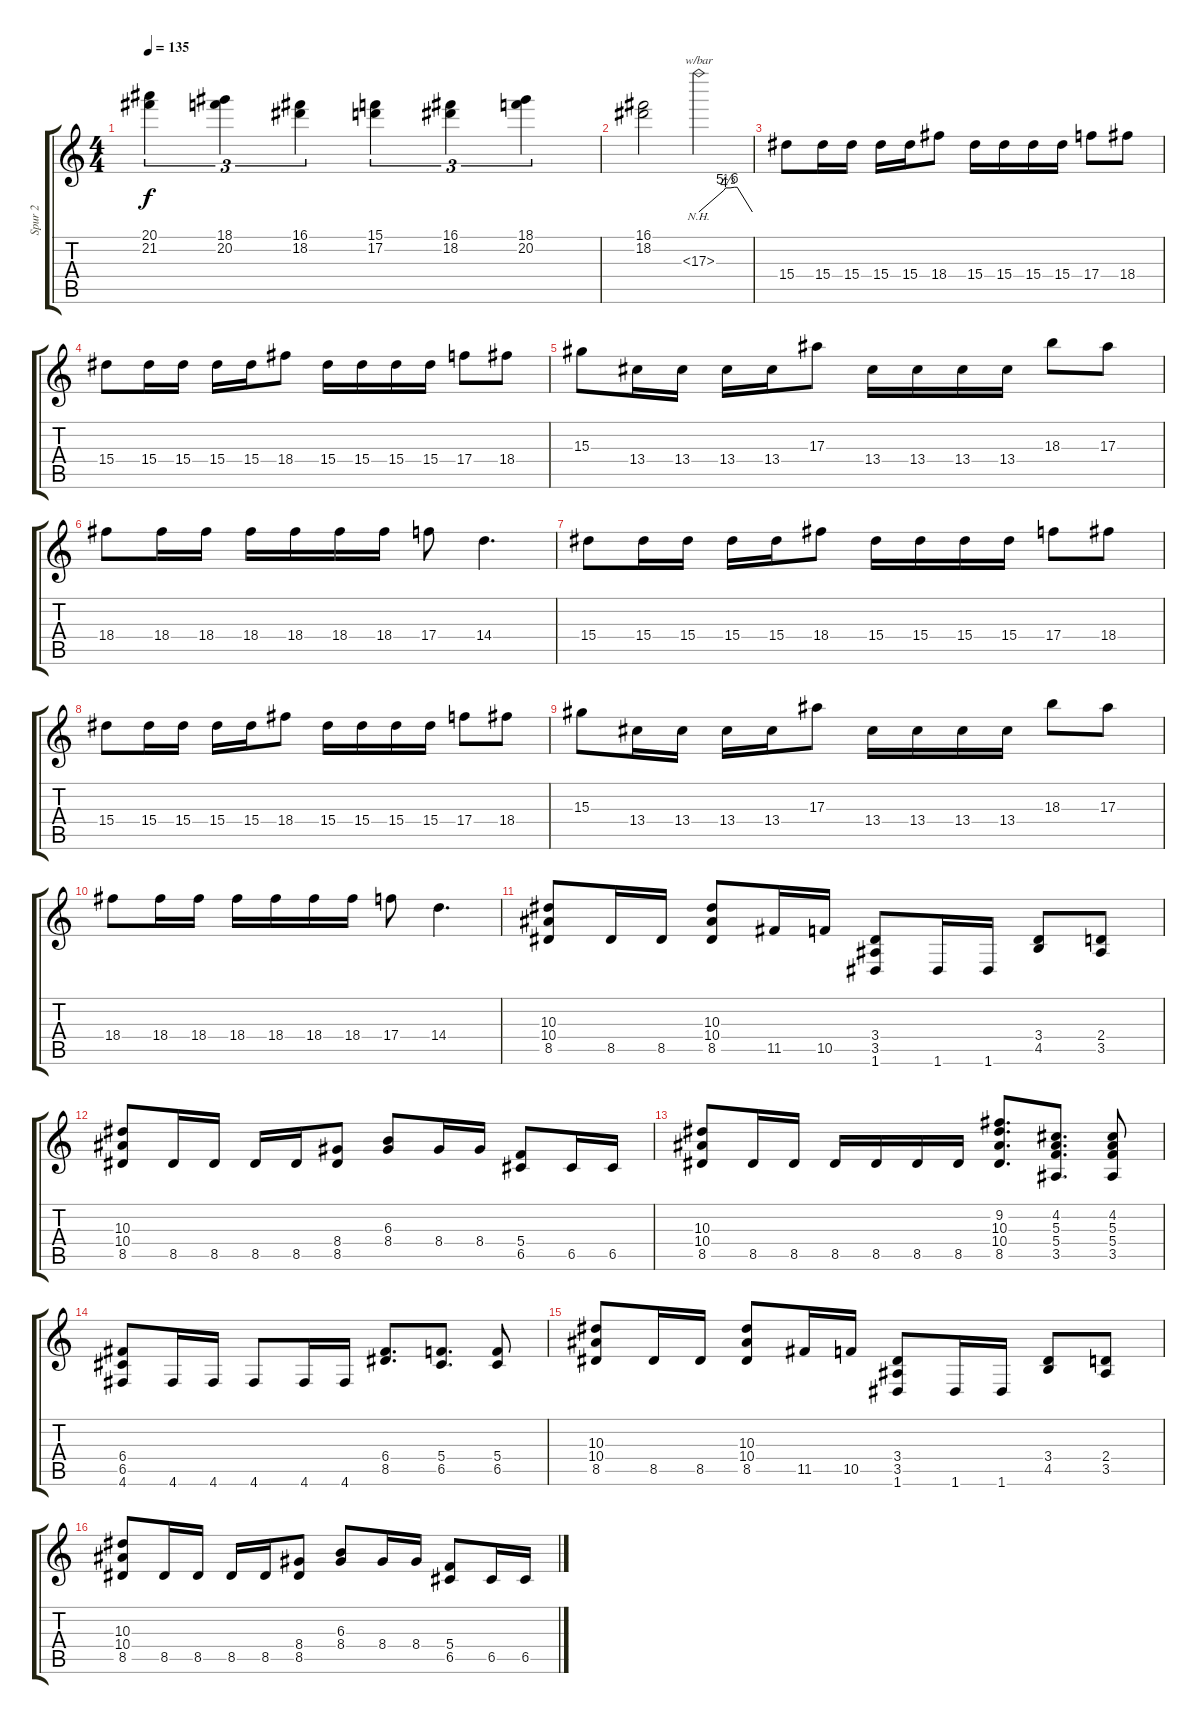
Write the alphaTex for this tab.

\track ("Spur 2" "Spur 2") {instrument distortionguitar}
\staff {score tabs}
\tuning (D4 A3 F3 C3 G2 D2) {hide}
\ts (4 4)
\tempo 135
\clef g2
\ks c
(20.1 21.2).4{tu (3 2) dy f} (18.1 20.2).4{tu (3 2)} (16.1 18.2).4{tu (3 2)} (15.1 17.2).4{tu (3 2)} (16.1 18.2).4{tu (3 2)} (18.1 20.2).4{tu (3 2)} |
(16.1 18.2).2 17.3{nh}.2{tbe (custom default 0 0 28 16 30 22 35 22 40 24 43 24 60 0)} |
15.4.8 15.4.16 15.4.16 15.4.16 15.4.16 18.4.8 15.4.16 15.4.16 15.4.16 15.4.16 17.4.8 18.4.8 |
15.4.8 15.4.16 15.4.16 15.4.16 15.4.16 18.4.8 15.4.16 15.4.16 15.4.16 15.4.16 17.4.8 18.4.8 |
15.3.8 13.4.16 13.4.16 13.4.16 13.4.16 17.3.8 13.4.16 13.4.16 13.4.16 13.4.16 18.3.8 17.3.8 |
18.4.8 18.4.16 18.4.16 18.4.16 18.4.16 18.4.16 18.4.16 17.4.8 14.4.4{d} |
15.4.8 15.4.16 15.4.16 15.4.16 15.4.16 18.4.8 15.4.16 15.4.16 15.4.16 15.4.16 17.4.8 18.4.8 |
15.4.8 15.4.16 15.4.16 15.4.16 15.4.16 18.4.8 15.4.16 15.4.16 15.4.16 15.4.16 17.4.8 18.4.8 |
15.3.8 13.4.16 13.4.16 13.4.16 13.4.16 17.3.8 13.4.16 13.4.16 13.4.16 13.4.16 18.3.8 17.3.8 |
18.4.8 18.4.16 18.4.16 18.4.16 18.4.16 18.4.16 18.4.16 17.4.8 14.4.4{d} |
(10.3 10.4 8.5).8 8.5.16 8.5.16 (10.3 10.4 8.5).8 11.5.16 10.5.16 (3.4 3.5 1.6).8 1.6.16 1.6.16 (3.4 4.5).8 (2.4 3.5).8 |
(10.3 10.4 8.5).8 8.5.16 8.5.16 8.5.16 8.5.16 (8.4 8.5).8 (6.3 8.4).8 8.4.16 8.4.16 (5.4 6.5).8 6.5.16 6.5.16 |
(10.3 10.4 8.5).8 8.5.16 8.5.16 8.5.16 8.5.16 8.5.16 8.5.16 (9.2 10.3 10.4 8.5).8{d} (4.2 5.3 5.4 3.5).8{d} (4.2 5.3 5.4 3.5).8 |
(6.4 6.5 4.6).8 4.6.16 4.6.16 4.6.8 4.6.16 4.6.16 (6.4 8.5).8{d} (5.4 6.5).8{d} (5.4 6.5).8 |
(10.3 10.4 8.5).8 8.5.16 8.5.16 (10.3 10.4 8.5).8 11.5.16 10.5.16 (3.4 3.5 1.6).8 1.6.16 1.6.16 (3.4 4.5).8 (2.4 3.5).8 |
(10.3 10.4 8.5).8 8.5.16 8.5.16 8.5.16 8.5.16 (8.4 8.5).8 (6.3 8.4).8 8.4.16 8.4.16 (5.4 6.5).8 6.5.16 6.5.16
